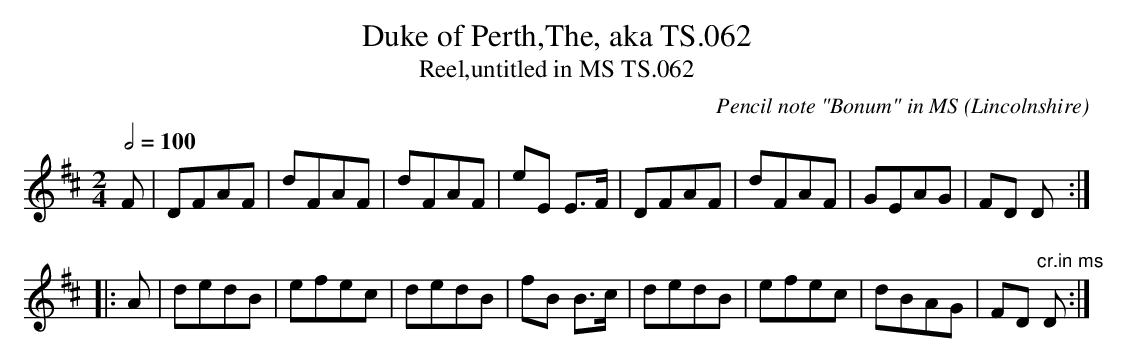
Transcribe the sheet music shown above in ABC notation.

X:1
T:Duke of Perth,The, aka TS.062
T:Reel,untitled in MS TS.062
C:Pencil note "Bonum" in MS
L:1/8
M:2/4
O:Lincolnshire
Q:1/2=100
K:D
F|DFAF|dFAF|dFAF|eE E>F|DFAF|dFAF|GEAG|FD D:|!
|:A|dedB|efec|dedB|fB B>c|dedB|efec|dBAG|FD "cr.in ms"D:|]
